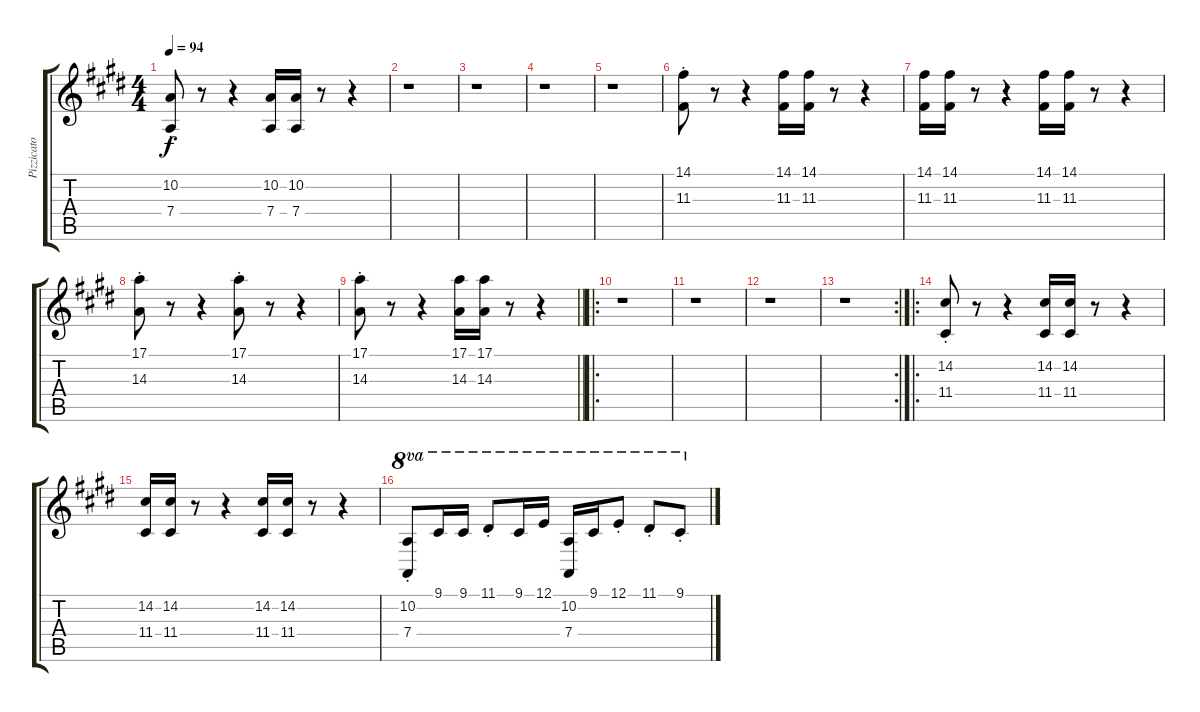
\track ("Pizzicato Strings" "Pizzicato ") {instrument pizzicatostrings}
\staff {score tabs}
\tuning (E4 B3 G3 D3 A2 E2) {hide}
\ts (4 4)
\tempo 94
\clef g2
\ks c#minor
(10.2{st} 7.4{st}).8{dy f} r.8 r.4 (10.2 7.4).16 (10.2 7.4).16 r.8 r.4 |
\ks e
r.1 |
\ks c#minor
r.1 |
r.1 |
r.1 |
\ks e
(14.1{st} 11.3{st}).8 r.8 r.4 (14.1 11.3).16 (14.1 11.3).16 r.8 r.4 |
\ks c#minor
(14.1 11.3).16 (14.1 11.3).16 r.8 r.4 (14.1 11.3).16 (14.1 11.3).16 r.8 r.4 |
(17.1{st} 14.3{st}).8 r.8 r.4 (17.1{st} 14.3{st}).8 r.8 r.4 |
\barLineRight lightlight
(17.1{st} 14.3{st}).8 r.8 r.4 (17.1 14.3).16 (17.1 14.3).16 r.8 r.4 |
\ro
\ks e
r.1 |
\ks c#minor
r.1 |
r.1 |
\rc 2
r.1 |
\ro
\ks e
(14.2{st} 11.4{st}).8 r.8 r.4 (14.2 11.4).16 (14.2 11.4).16 r.8 r.4 |
\ks c#minor
(14.2 11.4).16 (14.2 11.4).16 r.8 r.4 (14.2 11.4).16 (14.2 11.4).16 r.8 r.4 |
\ks e
(10.2{st} 7.4{st}).8{ot 8va} 9.1.16{ot 8va} 9.1.16{ot 8va} 11.1{st}.8{ot 8va} 9.1.16{ot 8va} 12.1.16{ot 8va} (10.2 7.4).16{ot 8va} 9.1.16{ot 8va} 12.1{st}.8{ot 8va} 11.1{st}.8{ot 8va} 9.1{st}.8{ot 8va}
